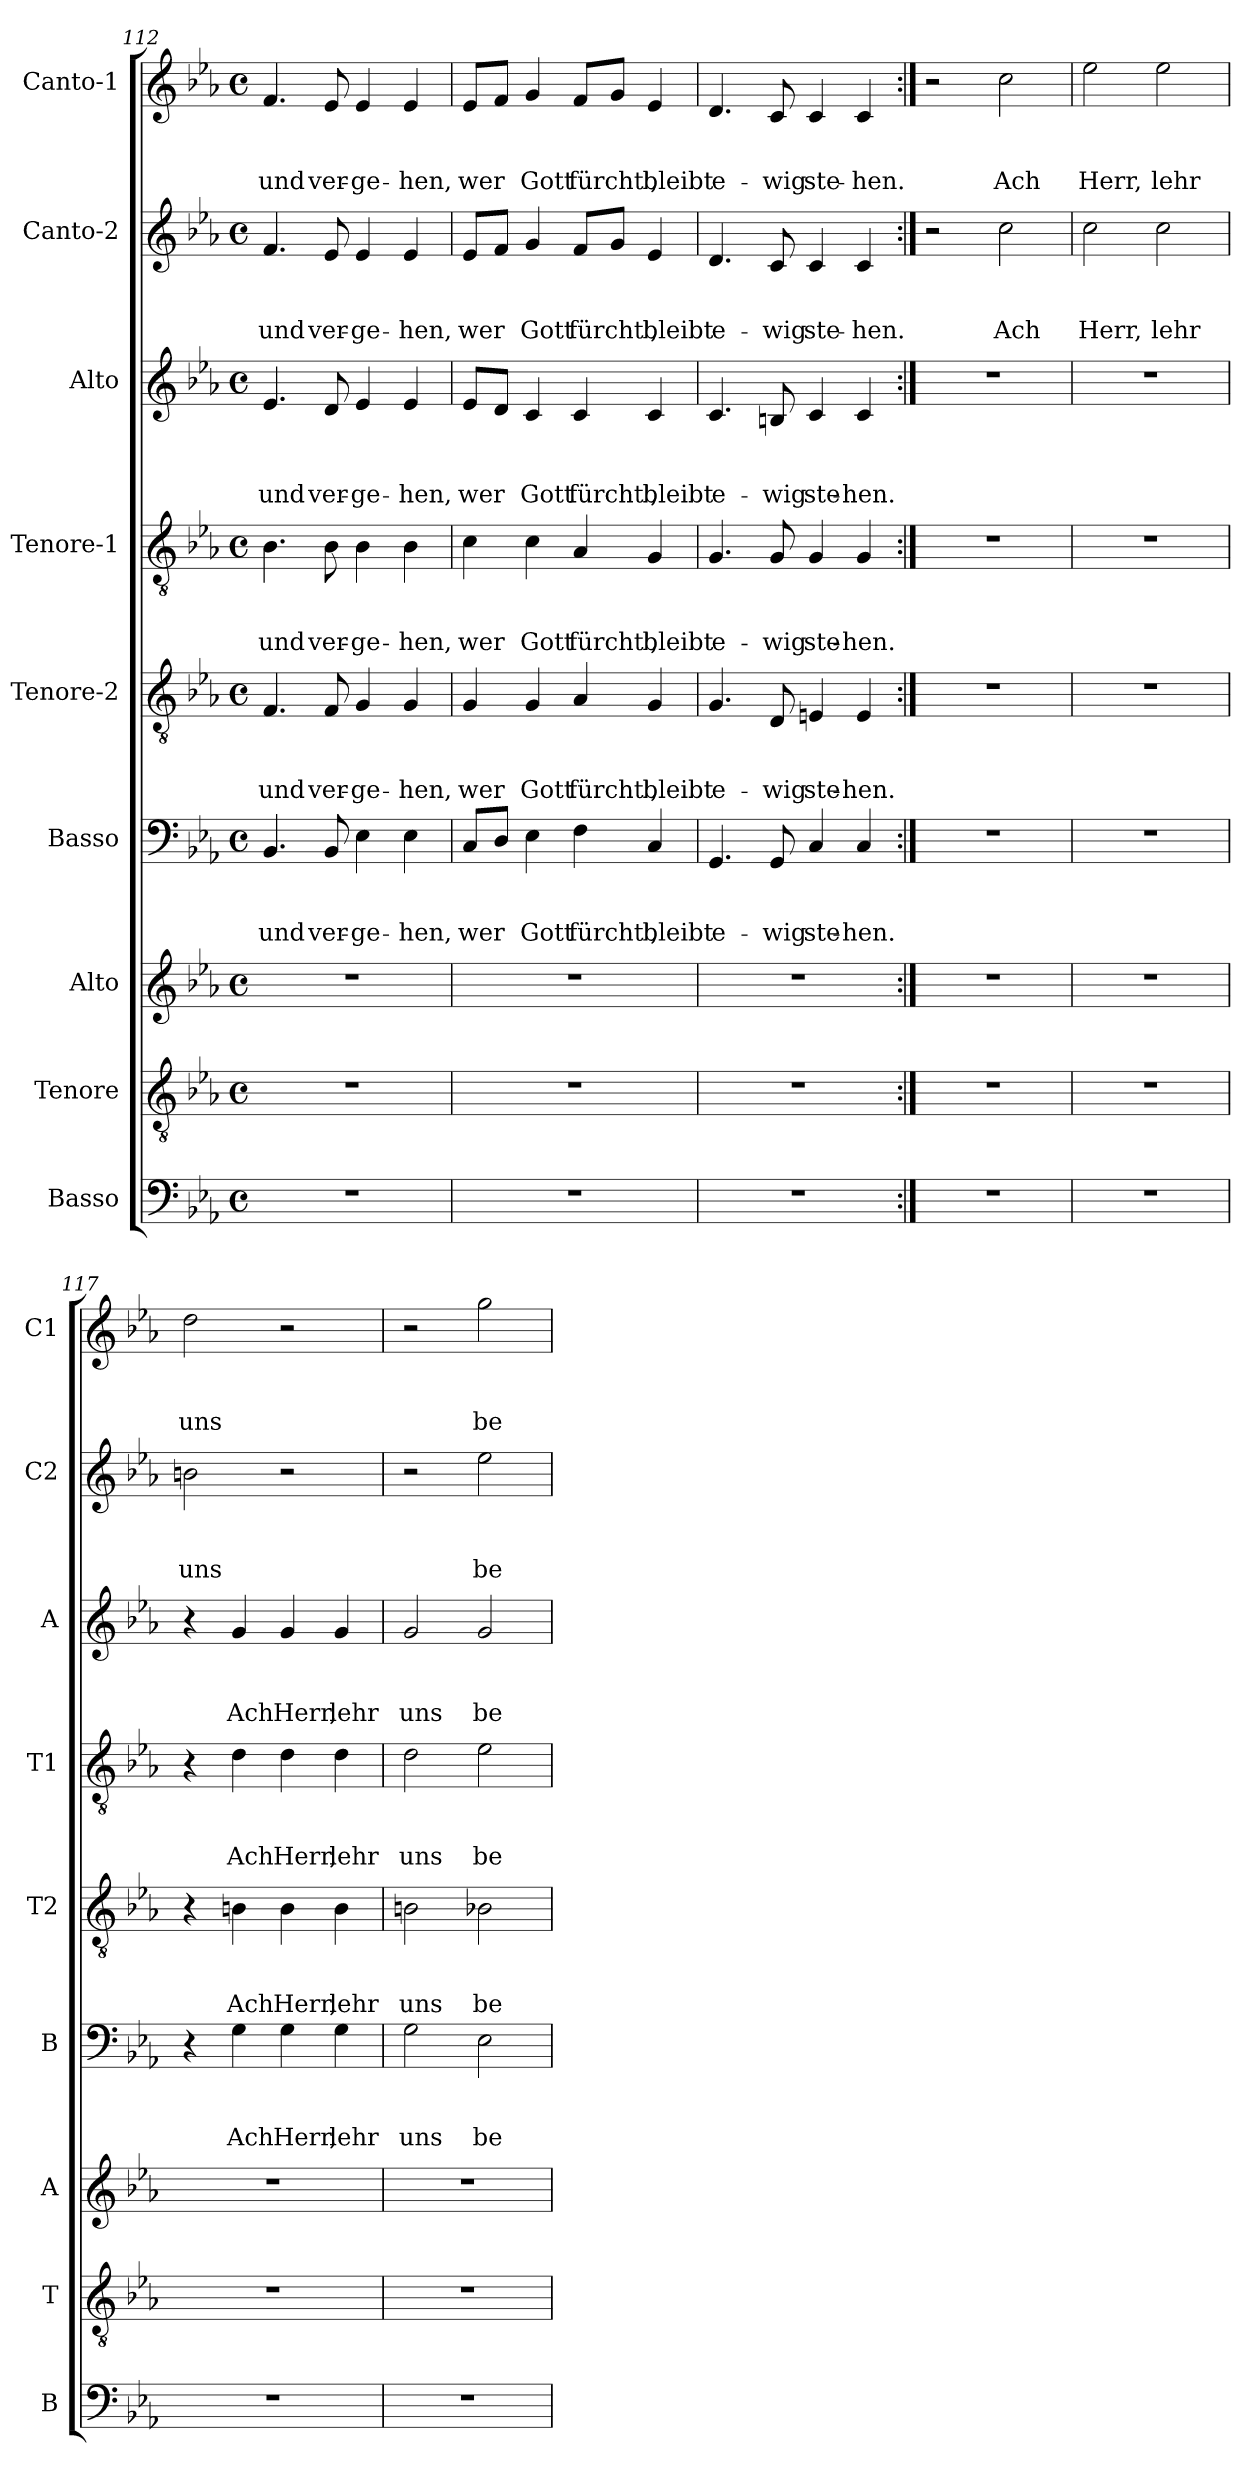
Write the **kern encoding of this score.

**kern	**kern	**kern	**kern	**text	**text	**text	**kern	**text	**text	**text	**kern	**text	**text	**text	**kern	**text	**text	**text	**kern	**text	**text	**text	**kern	**text	**text	**text
*part9	*part8	*part7	*part6	*part6	*part6	*part6	*part5	*part5	*part5	*part5	*part4	*part4	*part4	*part4	*part3	*part3	*part3	*part3	*part2	*part2	*part2	*part2	*part1	*part1	*part1	*part1
*staff9	*staff8	*staff7	*staff6	*staff6	*staff6	*staff6	*staff5	*staff5	*staff5	*staff5	*staff4	*staff4	*staff4	*staff4	*staff3	*staff3	*staff3	*staff3	*staff2	*staff2	*staff2	*staff2	*staff1	*staff1	*staff1	*staff1
*I"Basso	*I"Tenore	*I"Alto	*I"Basso	*	*	*	*I"Tenore-2	*	*	*	*I"Tenore-1	*	*	*	*I"Alto	*	*	*	*I"Canto-2	*	*	*	*I"Canto-1	*	*	*
*I'B	*I'T	*I'A	*I'B	*	*	*	*I'T2	*	*	*	*I'T1	*	*	*	*I'A	*	*	*	*I'C2	*	*	*	*I'C1	*	*	*
*clefF4	*clefGv2	*clefG2	*clefF4	*	*	*	*clefGv2	*	*	*	*clefGv2	*	*	*	*clefG2	*	*	*	*clefG2	*	*	*	*clefG2	*	*	*
*k[b-e-a-]	*k[b-e-a-]	*k[b-e-a-]	*k[b-e-a-]	*	*	*	*k[b-e-a-]	*	*	*	*k[b-e-a-]	*	*	*	*k[b-e-a-]	*	*	*	*k[b-e-a-]	*	*	*	*k[b-e-a-]	*	*	*
*E-:	*E-:	*E-:	*E-:	*	*	*	*E-:	*	*	*	*E-:	*	*	*	*E-:	*	*	*	*E-:	*	*	*	*E-:	*	*	*
*M4/4	*M4/4	*M4/4	*M4/4	*	*	*	*M4/4	*	*	*	*M4/4	*	*	*	*M4/4	*	*	*	*M4/4	*	*	*	*M4/4	*	*	*
*met(c)	*met(c)	*met(c)	*met(c)	*	*	*	*met(c)	*	*	*	*met(c)	*	*	*	*met(c)	*	*	*	*met(c)	*	*	*	*met(c)	*	*	*
=112	=112	=112	=112	=112	=112	=112	=112	=112	=112	=112	=112	=112	=112	=112	=112	=112	=112	=112	=112	=112	=112	=112	=112	=112	=112	=112
!	!	!	!	!	!	!LO:LY:b	!	!	!	!LO:LY:b	!	!	!	!LO:LY:b	!	!	!	!LO:LY:b	!	!	!	!LO:LY:b	!	!	!	!LO:LY:b
1r	1r	1r	4.BB-/	.	.	und	4.F/	.	.	und	4.B-\	.	.	und	4.e-/	.	.	und	4.f/	.	.	und	4.f/	.	.	und
!	!	!	!	!	!	!LO:LY:b	!	!	!	!LO:LY:b	!	!	!	!LO:LY:b	!	!	!	!LO:LY:b	!	!	!	!LO:LY:b	!	!	!	!LO:LY:b
.	.	.	8BB-/	.	.	ver-	8F/	.	.	ver-	8B-\	.	.	ver-	8d/	.	.	ver-	8e-/	.	.	ver-	8e-/	.	.	ver-
!	!	!	!	!	!	!LO:LY:b	!	!	!	!LO:LY:b	!	!	!	!LO:LY:b	!	!	!	!LO:LY:b	!	!	!	!LO:LY:b	!	!	!	!LO:LY:b
.	.	.	4E-\	.	.	-ge-	4G/	.	.	-ge-	4B-\	.	.	-ge-	4e-/	.	.	-ge-	4e-/	.	.	-ge-	4e-/	.	.	-ge-
!	!	!	!	!	!	!LO:LY:b	!	!	!	!LO:LY:b	!	!	!	!LO:LY:b	!	!	!	!LO:LY:b	!	!	!	!LO:LY:b	!	!	!	!LO:LY:b
.	.	.	4E-\	.	.	-hen,	4G/	.	.	-hen,	4B-\	.	.	-hen,	4e-/	.	.	-hen,	4e-/	.	.	-hen,	4e-/	.	.	-hen,
=113	=113	=113	=113	=113	=113	=113	=113	=113	=113	=113	=113	=113	=113	=113	=113	=113	=113	=113	=113	=113	=113	=113	=113	=113	=113	=113
!	!	!	!	!	!	!LO:LY:b	!	!	!	!LO:LY:b	!	!	!	!LO:LY:b	!	!	!	!LO:LY:b	!	!	!	!LO:LY:b	!	!	!	!LO:LY:b
1r	1r	1r	8C/L	.	.	wer	4G/	.	.	wer	4c\	.	.	wer	8e-/L	.	.	wer	8e-/L	.	.	wer	8e-/L	.	.	wer
.	.	.	8D/J	.	.	.	.	.	.	.	.	.	.	.	8d/J	.	.	.	8f/J	.	.	.	8f/J	.	.	.
!	!	!	!	!	!	!LO:LY:b	!	!	!	!LO:LY:b	!	!	!	!LO:LY:b	!	!	!	!LO:LY:b	!	!	!	!LO:LY:b	!	!	!	!LO:LY:b
.	.	.	4E-\	.	.	Gott	4G/	.	.	Gott	4c\	.	.	Gott	4c/	.	.	Gott	4g/	.	.	Gott	4g/	.	.	Gott
!	!	!	!	!	!	!LO:LY:b	!	!	!	!LO:LY:b	!	!	!	!LO:LY:b	!	!	!	!LO:LY:b	!	!	!	!LO:LY:b	!	!	!	!LO:LY:b
.	.	.	4F\	.	.	fürcht',	4A-/	.	.	fürcht',	4A-/	.	.	fürcht',	4c/	.	.	fürcht',	8f/L	.	.	fürcht',	8f/L	.	.	fürcht',
.	.	.	.	.	.	.	.	.	.	.	.	.	.	.	.	.	.	.	8g/J	.	.	.	8g/J	.	.	.
!	!	!	!	!	!	!LO:LY:b	!	!	!	!LO:LY:b	!	!	!	!LO:LY:b	!	!	!	!LO:LY:b	!	!	!	!LO:LY:b	!	!	!	!LO:LY:b
.	.	.	4C/	.	.	bleibt	4G/	.	.	bleibt	4G/	.	.	bleibt	4c/	.	.	bleibt	4e-/	.	.	bleibt	4e-/	.	.	bleibt
=114	=114	=114	=114	=114	=114	=114	=114	=114	=114	=114	=114	=114	=114	=114	=114	=114	=114	=114	=114	=114	=114	=114	=114	=114	=114	=114
!	!	!	!	!	!	!LO:LY:b	!	!	!	!LO:LY:b	!	!	!	!LO:LY:b	!	!	!	!LO:LY:b	!	!	!	!LO:LY:b	!	!	!	!LO:LY:b
1r	1r	1r	4.GG/	.	.	e-	4.G/	.	.	e-	4.G/	.	.	e-	4.c/	.	.	e-	4.d/	.	.	e-	4.d/	.	.	e-
!	!	!	!	!	!	!LO:LY:b	!	!	!	!LO:LY:b	!	!	!	!LO:LY:b	!	!	!	!LO:LY:b	!	!	!	!LO:LY:b	!	!	!	!LO:LY:b
.	.	.	8GG/	.	.	-wig	8D/	.	.	-wig	8G/	.	.	-wig	8Bn/	.	.	-wig	8c/	.	.	-wig	8c/	.	.	-wig
!	!	!	!	!	!	!LO:LY:b	!	!	!	!LO:LY:b	!	!	!	!LO:LY:b	!	!	!	!LO:LY:b	!	!	!	!LO:LY:b	!	!	!	!LO:LY:b
.	.	.	4C/	.	.	ste-	4En/	.	.	ste-	4G/	.	.	ste-	4c/	.	.	ste-	4c/	.	.	ste-	4c/	.	.	ste-
!	!	!	!	!	!	!LO:LY:b	!	!	!	!LO:LY:b	!	!	!	!LO:LY:b	!	!	!	!LO:LY:b	!	!	!	!LO:LY:b	!	!	!	!LO:LY:b
.	.	.	4C/	.	.	-hen.	4E/	.	.	-hen.	4G/	.	.	-hen.	4c/	.	.	-hen.	4c/	.	.	-hen.	4c/	.	.	-hen.
!!LO:PB:g=z
=115:|!	=115:|!	=115:|!	=115:|!	=115:|!	=115:|!	=115:|!	=115:|!	=115:|!	=115:|!	=115:|!	=115:|!	=115:|!	=115:|!	=115:|!	=115:|!	=115:|!	=115:|!	=115:|!	=115:|!	=115:|!	=115:|!	=115:|!	=115:|!	=115:|!	=115:|!	=115:|!
1r	1r	1r	1r	.	.	.	1r	.	.	.	1r	.	.	.	1r	.	.	.	2r	.	.	.	2r	.	.	.
!	!	!	!	!	!	!	!	!	!	!	!	!	!	!	!	!	!	!	!	!	!	!LO:LY:b	!	!	!	!LO:LY:b
.	.	.	.	.	.	.	.	.	.	.	.	.	.	.	.	.	.	.	2cc\	.	.	Ach	2cc\	.	.	Ach
=116	=116	=116	=116	=116	=116	=116	=116	=116	=116	=116	=116	=116	=116	=116	=116	=116	=116	=116	=116	=116	=116	=116	=116	=116	=116	=116
!	!	!	!	!	!	!	!	!	!	!	!	!	!	!	!	!	!	!	!	!	!	!LO:LY:b	!	!	!	!LO:LY:b
1r	1r	1r	1r	.	.	.	1r	.	.	.	1r	.	.	.	1r	.	.	.	2cc\	.	.	Herr,	2ee-\	.	.	Herr,
!	!	!	!	!	!	!	!	!	!	!	!	!	!	!	!	!	!	!	!	!	!	!LO:LY:b	!	!	!	!LO:LY:b
.	.	.	.	.	.	.	.	.	.	.	.	.	.	.	.	.	.	.	2cc\	.	.	lehr	2ee-\	.	.	lehr
=117	=117	=117	=117	=117	=117	=117	=117	=117	=117	=117	=117	=117	=117	=117	=117	=117	=117	=117	=117	=117	=117	=117	=117	=117	=117	=117
!	!	!	!	!	!	!	!	!	!	!	!	!	!	!	!	!	!	!	!	!	!	!LO:LY:b	!	!	!	!LO:LY:b
1r	1r	1r	4r	.	.	.	4r	.	.	.	4r	.	.	.	4r	.	.	.	2bn\	.	.	uns	2dd\	.	.	uns
!	!	!	!	!	!	!LO:LY:b	!	!	!	!LO:LY:b	!	!	!	!LO:LY:b	!	!	!	!LO:LY:b	!	!	!	!	!	!	!	!
.	.	.	4G\	.	.	Ach	4Bn\	.	.	Ach	4d\	.	.	Ach	4g/	.	.	Ach	.	.	.	.	.	.	.	.
!	!	!	!	!	!	!LO:LY:b	!	!	!	!LO:LY:b	!	!	!	!LO:LY:b	!	!	!	!LO:LY:b	!	!	!	!	!	!	!	!
.	.	.	4G\	.	.	Herr,	4B\	.	.	Herr,	4d\	.	.	Herr,	4g/	.	.	Herr,	2r	.	.	.	2r	.	.	.
!	!	!	!	!	!	!LO:LY:b	!	!	!	!LO:LY:b	!	!	!	!LO:LY:b	!	!	!	!LO:LY:b	!	!	!	!	!	!	!	!
.	.	.	4G\	.	.	lehr	4B\	.	.	lehr	4d\	.	.	lehr	4g/	.	.	lehr	.	.	.	.	.	.	.	.
=118	=118	=118	=118	=118	=118	=118	=118	=118	=118	=118	=118	=118	=118	=118	=118	=118	=118	=118	=118	=118	=118	=118	=118	=118	=118	=118
!	!	!	!	!	!	!LO:LY:b	!	!	!	!LO:LY:b	!	!	!	!LO:LY:b	!	!	!	!LO:LY:b	!	!	!	!	!	!	!	!
1r	1r	1r	2G\	.	.	uns	2Bn\	.	.	uns	2d\	.	.	uns	2g/	.	.	uns	2r	.	.	.	2r	.	.	.
!	!	!	!	!	!	!LO:LY:b	!	!	!	!LO:LY:b	!	!	!	!LO:LY:b	!	!	!	!LO:LY:b	!	!	!	!LO:LY:b	!	!	!	!LO:LY:b
.	.	.	2E-\	.	.	be-	2B-X\	.	.	be-	2e-\	.	.	be-	2g/	.	.	be-	2ee-\	.	.	be-	2gg\	.	.	be-
=	=	=	=	=	=	=	=	=	=	=	=	=	=	=	=	=	=	=	=	=	=	=	=	=	=	=
*-	*-	*-	*-	*-	*-	*-	*-	*-	*-	*-	*-	*-	*-	*-	*-	*-	*-	*-	*-	*-	*-	*-	*-	*-	*-	*-
